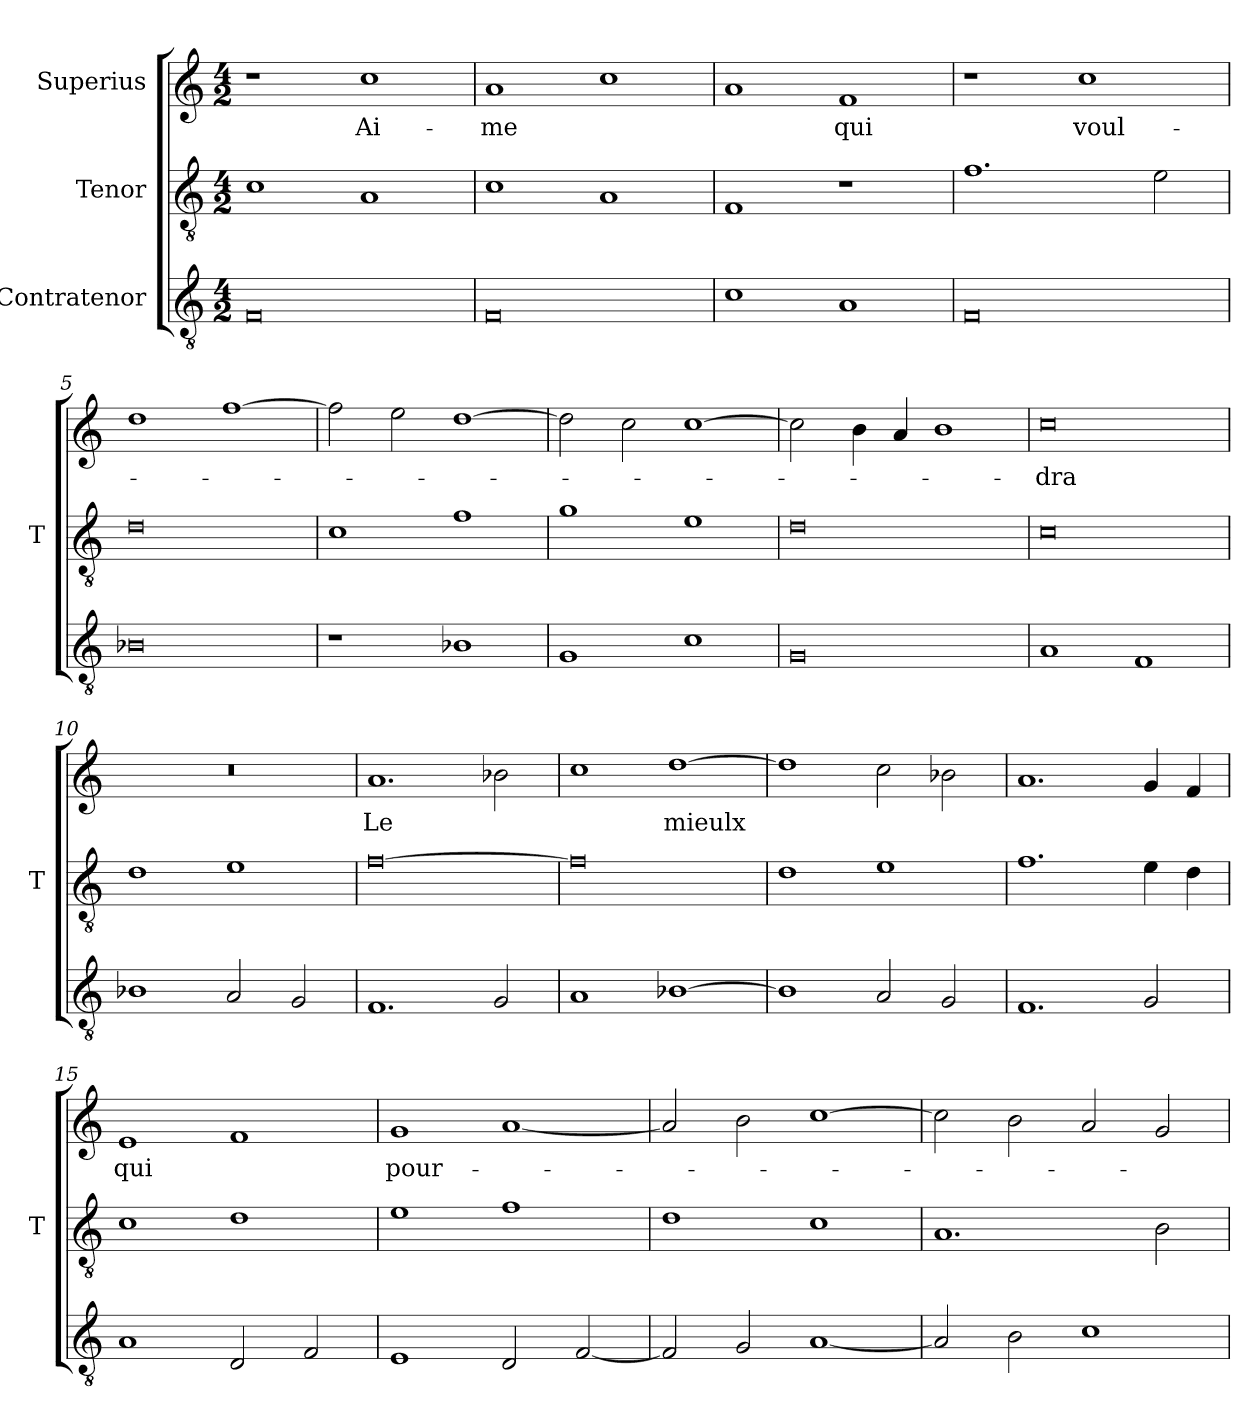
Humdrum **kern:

**kern	**kern	**kern	**text
*part3	*part2	*part1	*part1
*staff3	*staff2	*staff1	*staff1
*I"Contratenor	*I"Tenor	*I"Superius	*
*	*I'T	*	*
*clefGv2	*clefGv2	*clefG2	*
*M4/2	*M4/2	*M4/2	*
=1	=1	=1	=1
0F	1c	1r	.
.	1A	1cc	Ai-
=2	=2	=2	=2
0F	1c	1a	-me
.	1A	1cc	.
=3	=3	=3	=3
1c	1F	1a	.
1A	1r	1f	-qui
=4	=4	=4	=4
0F	1.f	1r	.
.	.	1cc	voul-
.	2e	.	.
=5	=5	=5	=5
0B-X	0d	1dd	.
.	.	[1ff	.
=6	=6	=6	=6
1r	1c	2ff]	.
.	.	2ee	.
1B-X	1f	[1dd	.
=7	=7	=7	=7
1G	1g	2dd]	.
.	.	2cc	.
1c	1e	[1cc	.
=8	=8	=8	=8
0G	0d	2cc]	.
.	.	4b	.
.	.	4a	.
.	.	1b	.
=9	=9	=9	=9
1A	0c	0cc	-dra
1F	.	.	.
=10	=10	=10	=10
1B-X	1d	0r	.
2A	1e	.	.
2G	.	.	.
=11	=11	=11	=11
1.F	[0f	1.a	-Le
2G	.	2b-X	.
=12	=12	=12	=12
1A	0f]	1cc	.
[1B-X	.	[1dd	-mieulx
=13	=13	=13	=13
1B-]	1d	1dd]	.
2A	1e	2cc	.
2G	.	2b-X	.
=14	=14	=14	=14
1.F	1.f	1.a	.
2G	4e	4g	.
.	4d	4f	.
=15	=15	=15	=15
1A	1c	1e	-qui
2D	1d	1f	.
2F	.	.	.
=16	=16	=16	=16
1E	1e	1g	pour-
2D	1f	[1a	.
[2F	.	.	.
=17	=17	=17	=17
2F]	1d	2a]	.
2G	.	2b	.
[1A	1c	[1cc	.
=18	=18	=18	=18
2A]	1.A	2cc]	.
2B	.	2b	.
1c	.	2a	.
.	2B	2g	.
=	=	=	=
*-	*-	*-	*-
